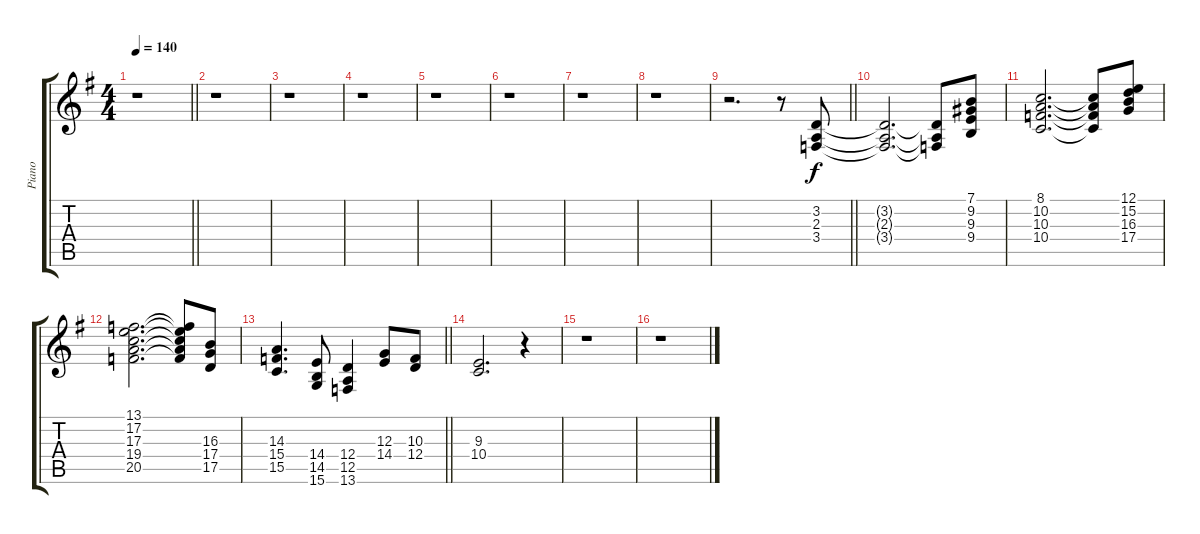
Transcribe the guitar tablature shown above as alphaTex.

\track ("Piano" "Piano") {instrument brightacousticpiano}
\staff {score tabs}
\tuning (E4 B3 G3 D3 A2 E2) {hide}
\ts (4 4)
\tempo 140
\clef g2
\barLineRight lightlight
\ks eminor
r.1{dy f} |
\section ("" "")
r.1 |
r.1 |
r.1 |
r.1 |
r.1 |
r.1 |
r.1 |
\barLineRight lightlight
r.2{d} r.8 (3.2 2.3 3.4).8 |
\section ("" "")
(3.2{t} 2.3{t} 3.4{t}).2{d} (3.2{t} 2.3{t} 3.4{t}).8 (7.1 9.2 9.3 9.4).8 |
(8.1 10.2 10.3 10.4).2{d} (8.1{t} 10.2{t} 10.3{t} 10.4{t}).8 (12.1 15.2 16.3 17.4).8 |
(13.1 17.2 17.3 19.4 20.5).2{d} (13.1{t} 17.2{t} 17.3{t} 19.4{t} 20.5{t}).8 (16.3 17.4 17.5).8 |
\barLineRight lightlight
(14.3 15.4 15.5).4{d} (14.4 14.5 15.6).8 (12.4 12.5 13.6).4 (12.3 14.4).8 (10.3 12.4).8 |
\section ("" "")
(9.3 10.4).2{d} r.4 |
r.1 |
r.1
